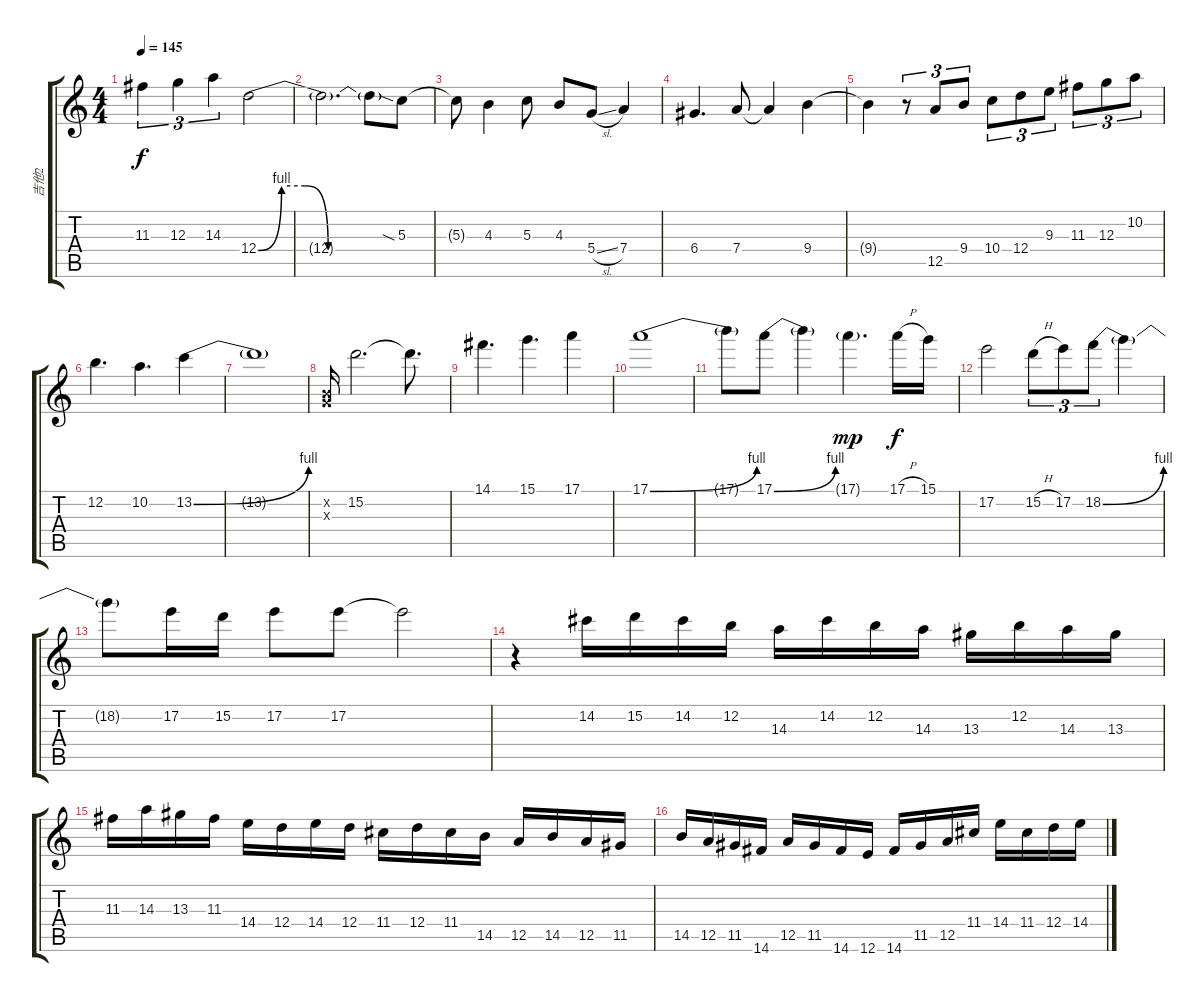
\track ("吉他2" "吉他2") {instrument overdrivenguitar}
\staff {score tabs}
\tuning (E4 B3 G3 D3 A2 E2) {hide}
\ts (4 4)
\tempo 145
\clef g2
\ks c
11.3.4{tu (3 2) dy f} 12.3.4{tu (3 2)} 14.3.4{tu (3 2)} 12.4{be (custom 0 0 10 4 20 4 30 0 60 0)}.2 |
12.4{t}.2{d} 12.4{t}.8 5.3{sia}.8 |
5.3{t}.8 4.3.4 5.3.8 4.3.8 5.4{sl}.8 7.4.4 |
6.4.4{d} 7.4.8 7.4{t}.4 9.4.4 |
9.4{t}.4 r.8{tu (3 2)} 12.5.8{tu (3 2)} 9.4.8{tu (3 2)} 10.4.8{tu (3 2)} 12.4.8{tu (3 2)} 9.3.8{tu (3 2)} 11.3.8{tu (3 2)} 12.3.8{tu (3 2)} 10.2.8{tu (3 2)} |
12.2.4{d} 10.2.4{d} 13.2{be (bend 0 0 60 4)}.4 |
13.2{t}.1 |
(0.2{x} 0.3{x}).16 15.2.2{d} 15.2{t}.8{d} |
14.1.4{d} 15.1.4{d} 17.1.4 |
17.1{be (bend 0 0 60 4)}.1 |
17.1{t}.8 17.1{be (bend 0 0 60 4)}.8 17.1{t}.4 17.1{g}.4{d dy mp} 17.1{h}.16{dy f} 15.1.16 |
17.2.2 15.2{h}.8{tu (3 2)} 17.2.8{tu (3 2)} 18.2{be (bend 0 0 60 4)}.8{tu (3 2)} 18.2{t}.4 |
18.2{t}.8 17.2.16 15.2.16 17.2.8 17.2.8 17.2{t}.2 |
r.4 14.2.16 15.2.16 14.2.16 12.2.16 14.3.16 14.2.16 12.2.16 14.3.16 13.3.16 12.2.16 14.3.16 13.3.16 |
11.3.16 14.3.16 13.3.16 11.3.16 14.4.16 12.4.16 14.4.16 12.4.16 11.4.16 12.4.16 11.4.16 14.5.16 12.5.16 14.5.16 12.5.16 11.5.16 |
14.5.16 12.5.16 11.5.16 14.6.16 12.5.16 11.5.16 14.6.16 12.6.16 14.6.16 11.5.16 12.5.16 11.4.16 14.4.16 11.4.16 12.4.16 14.4.16
